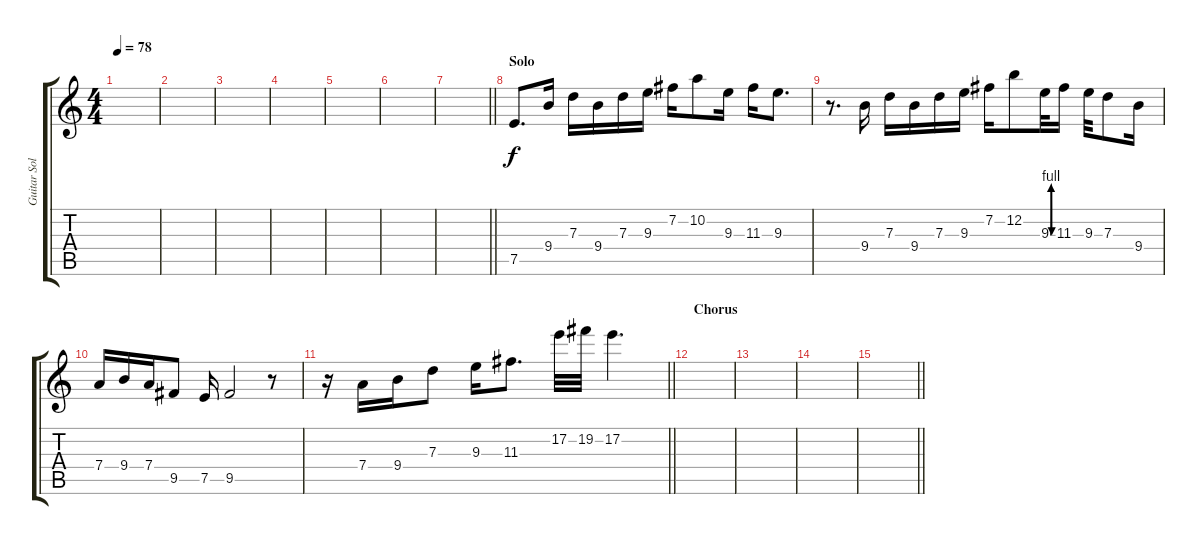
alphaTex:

\track ("Guitar Solo - Kevin" "Guitar Sol") {instrument distortionguitar}
\staff {score tabs}
\tuning (E4 B3 G3 D3 A2 E2) {hide}
\ts (4 4)
\tempo 78
\clef g2
\ks c
|
|
|
|
|
|
\barLineRight lightlight
|
\section ("" "Solo")
7.5.8{d} 9.4.16 7.3.16 9.4.16 7.3.16 9.3.16 7.2.16 10.2.8 9.3.16 11.3.16 9.3.8{d} |
r.8{d} 9.4.16 7.3.16 9.4.16 7.3.16 9.3.16 7.2.16 12.2.8 9.3{be (custom 0 0 10 4 20 4 30 0 60 0)}.32 11.3.16 9.3.32 7.3.8 9.4.16 |
7.4.16 9.4.16 7.4.16 9.5.8 7.5.16 9.5.2 r.8 |
\barLineRight lightlight
r.16 7.4.16 9.4.16 7.3.8 9.3.16 11.3.8{d} 17.2.32 19.2.32 17.2.4{d} |
\section ("" "Chorus")
|
|
|
\barLineRight lightlight
